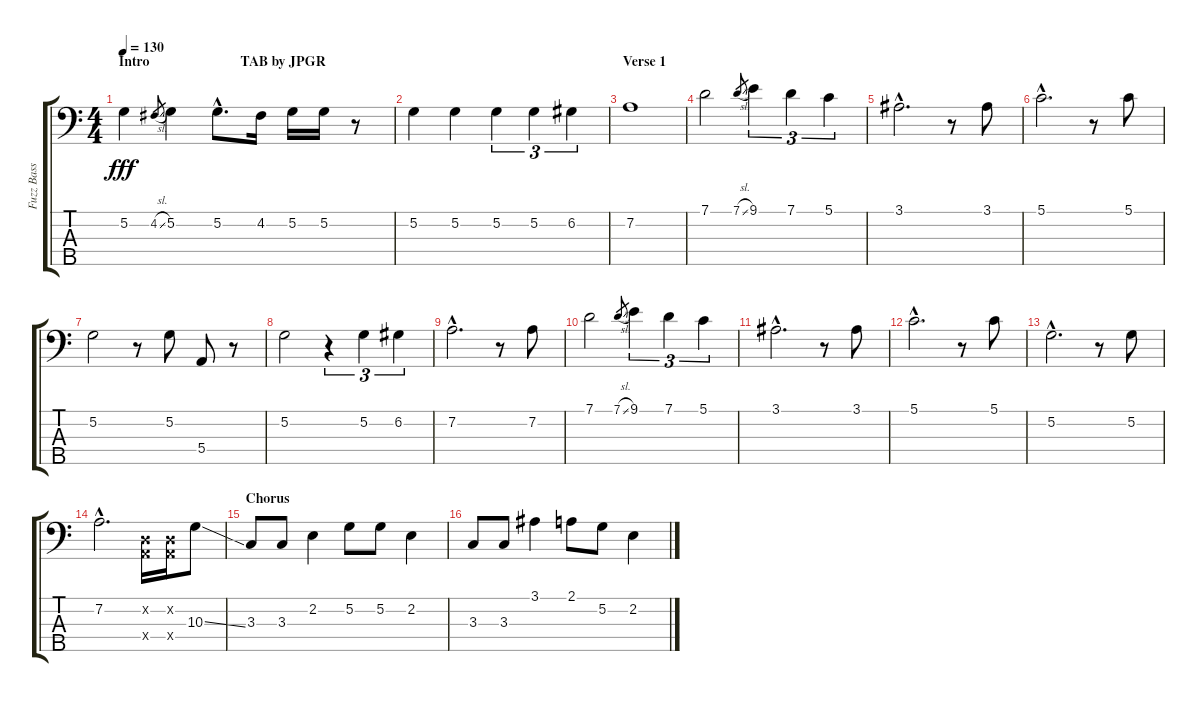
\track ("Fuzz Bass" "Fuzz Bass") {instrument distortionguitar}
\staff {score tabs}
\tuning (G2 D2 A1 E1 B0) {hide}
\ts (4 4)
\section ("" "Intro                          TAB by JPGR")
\tempo 130
\clef f4
\ks c
5.2.4{dy fff instrument distortionguitar} 4.2{sl}.8{gr} 5.2.4 5.2{hac}.8{d} 4.2.16 5.2.16 5.2.16 r.8 |
5.2.4 5.2.4 5.2.4{tu (3 2)} 5.2.4{tu (3 2)} 6.2.4{tu (3 2)} |
\section ("" "Verse 1")
7.2.1 |
7.1.2 7.1{sl}.8{gr} 9.1.4{tu (3 2)} 7.1.4{tu (3 2)} 5.1.4{tu (3 2)} |
3.1{hac}.2{d} r.8 3.1.8 |
5.1{hac}.2{d} r.8 5.1.8 |
5.2.2 r.8 5.2.8 5.4.8 r.8 |
5.2.2 r.4{tu (3 2)} 5.2.4{tu (3 2)} 6.2.4{tu (3 2)} |
7.2{hac}.2{d} r.8 7.2.8 |
7.1.2 7.1{sl}.8{gr} 9.1.4{tu (3 2)} 7.1.4{tu (3 2)} 5.1.4{tu (3 2)} |
3.1{hac}.2{d} r.8 3.1.8 |
5.1{hac}.2{d} r.8 5.1.8 |
5.2{hac}.2{d} r.8 5.2.8 |
7.2{hac}.2{d} (0.2{x} 5.4{x}).16 (0.2{x} 5.4{x}).16 10.3{ss}.8 |
\section ("" "Chorus")
3.3.8 3.3.8 2.2.4 5.2.8 5.2.8 2.2.4 |
3.3.8 3.3.8 3.1.4 2.1.8 5.2.8 2.2.4
